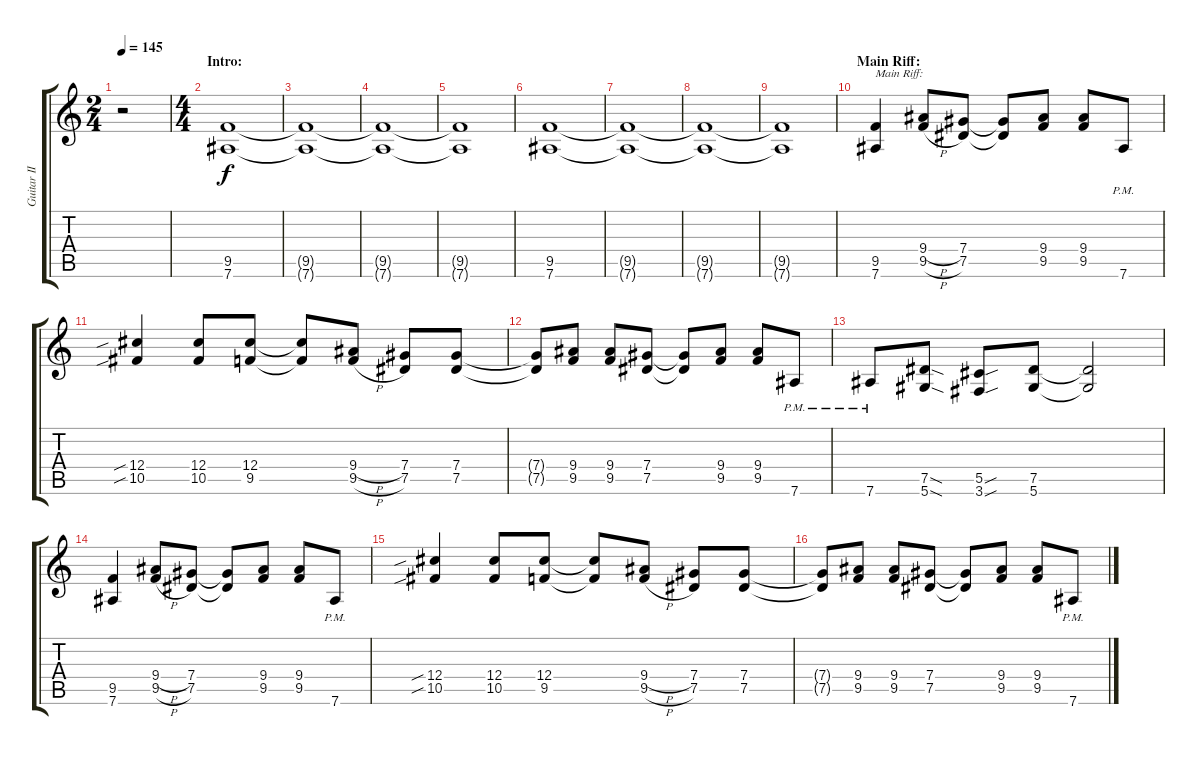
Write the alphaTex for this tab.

\track ("Guitar II" "Guitar II") {instrument distortionguitar}
\staff {score tabs}
\tuning (Eb4 Bb3 Gb3 Db3 Ab2 Eb2) {hide}
\ts (2 4)
\tempo 145
\clef g2
\ks c
r.2{dy f instrument distortionguitar} |
\ts (4 4)
\section ("" "Intro:")
(9.5 7.6).1 |
(9.5{t} 7.6{t}).1 |
(9.5{t} 7.6{t}).1 |
(9.5{t} 7.6{t}).1 |
(9.5 7.6).1 |
(9.5{t} 7.6{t}).1 |
(9.5{t} 7.6{t}).1 |
(9.5{t} 7.6{t}).1 |
\section ("" "Main Riff:")
(9.5 7.6).4{txt "Main Riff:"} (9.4{h} 9.5{h}).8 (7.4 7.5).8 (7.4{t} 7.5{t}).8 (9.4 9.5).8 (9.4 9.5).8 7.6{pm}.8 |
(12.4{sib} 10.5{sib}).4 (12.4 10.5).8 (12.4 9.5).8 (12.4{t} 9.5{t}).8 (9.4{h} 9.5{h}).8 (7.4 7.5).8 (7.4 7.5).8 |
(7.4{t} 7.5{t}).8 (9.4 9.5).8 (9.4 9.5).8 (7.4 7.5).8 (7.4{t} 7.5{t}).8 (9.4 9.5).8 (9.4 9.5).8 7.6{pm}.8 |
7.6{pm}.8 (7.5{sod} 5.6{sod}).8 (5.5{sou} 3.6{sou}).8 (7.5 5.6).8 (7.5{t} 5.6{t}).2 |
(9.5 7.6).4 (9.4{h} 9.5{h}).8 (7.4 7.5).8 (7.4{t} 7.5{t}).8 (9.4 9.5).8 (9.4 9.5).8 7.6{pm}.8 |
(12.4{sib} 10.5{sib}).4 (12.4 10.5).8 (12.4 9.5).8 (12.4{t} 9.5{t}).8 (9.4{h} 9.5{h}).8 (7.4 7.5).8 (7.4 7.5).8 |
(7.4{t} 7.5{t}).8 (9.4 9.5).8 (9.4 9.5).8 (7.4 7.5).8 (7.4{t} 7.5{t}).8 (9.4 9.5).8 (9.4 9.5).8 7.6{pm}.8
